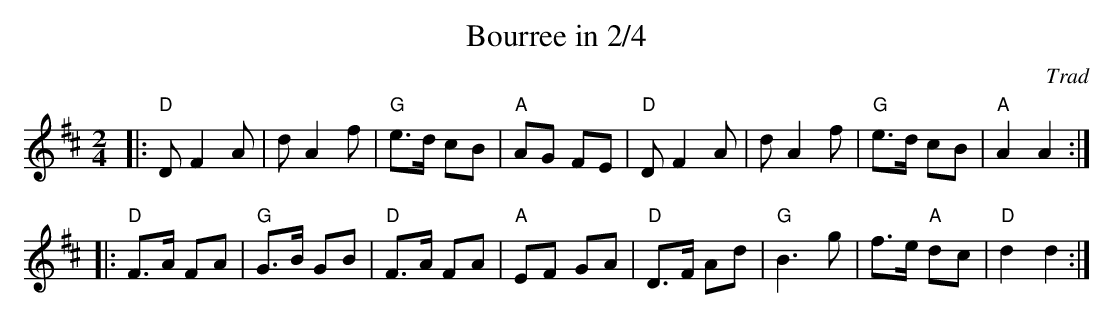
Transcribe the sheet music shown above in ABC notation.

X:1
T:Bourree in 2/4
C:Trad
E:13
L:1/16
M:2/4
K:D major
|:"D"D2 F4 A2|d2 A4 f2|"G"e3d c2B2|"A"A2G2 F2E2|\
"D"D2 F4 A2|d2 A4 f2|"G"e3d c2B2|"A"A4 A4:|*
|:"D"F3A F2A2|"G"G3B G2B2|"D"F3A F2A2|"A"E2F2 G2A2|\
"D"D3F A2d2|"G"B6g2|f3e "A"d2c2|"D"d4 d4:|**
